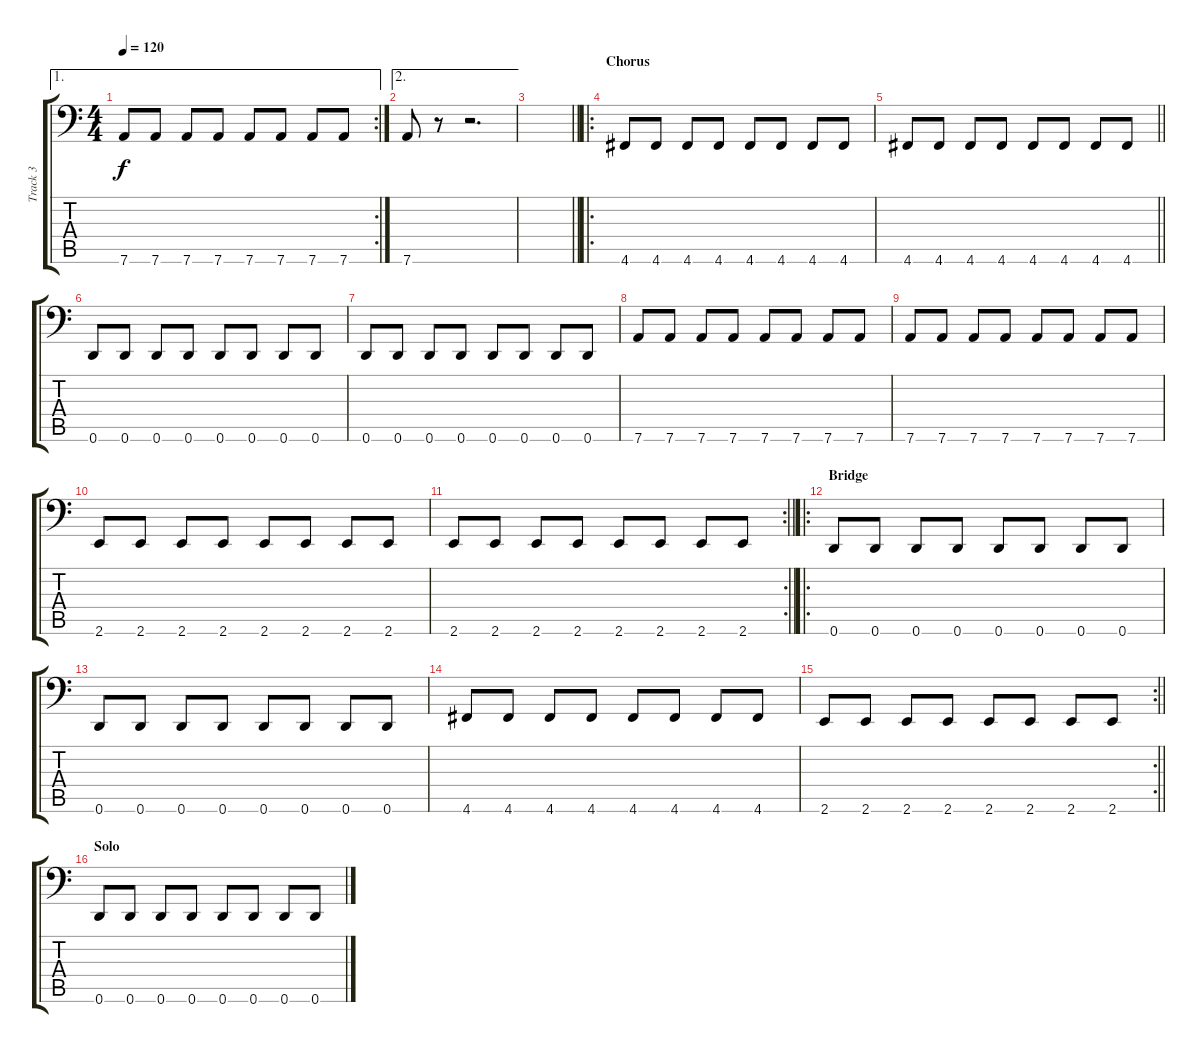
\track ("Track 3" "Track 3") {instrument electricbasspick}
\staff {score tabs}
\tuning (E3 B2 G2 D2 A1 D1) {hide}
\ae 1
\rc 2
\ts (4 4)
\tempo 120
\clef f4
\ks c
7.6.8{dy f} 7.6.8 7.6.8 7.6.8 7.6.8 7.6.8 7.6.8 7.6.8 |
\ae 2
7.6.8 r.8 r.2{d} |
\barLineRight lightlight
|
\ro
\section ("" "Chorus")
4.6.8 4.6.8 4.6.8 4.6.8 4.6.8 4.6.8 4.6.8 4.6.8 |
\barLineRight lightlight
4.6.8 4.6.8 4.6.8 4.6.8 4.6.8 4.6.8 4.6.8 4.6.8 |
0.6.8 0.6.8 0.6.8 0.6.8 0.6.8 0.6.8 0.6.8 0.6.8 |
0.6.8 0.6.8 0.6.8 0.6.8 0.6.8 0.6.8 0.6.8 0.6.8 |
7.6.8 7.6.8 7.6.8 7.6.8 7.6.8 7.6.8 7.6.8 7.6.8 |
7.6.8 7.6.8 7.6.8 7.6.8 7.6.8 7.6.8 7.6.8 7.6.8 |
2.6.8 2.6.8 2.6.8 2.6.8 2.6.8 2.6.8 2.6.8 2.6.8 |
\rc 2
\barLineRight lightlight
2.6.8 2.6.8 2.6.8 2.6.8 2.6.8 2.6.8 2.6.8 2.6.8 |
\ro
\section ("" "Bridge")
0.6.8 0.6.8 0.6.8 0.6.8 0.6.8 0.6.8 0.6.8 0.6.8 |
0.6.8 0.6.8 0.6.8 0.6.8 0.6.8 0.6.8 0.6.8 0.6.8 |
4.6.8 4.6.8 4.6.8 4.6.8 4.6.8 4.6.8 4.6.8 4.6.8 |
\rc 2
\barLineRight lightlight
2.6.8 2.6.8 2.6.8 2.6.8 2.6.8 2.6.8 2.6.8 2.6.8 |
\section ("" "Solo")
0.6.8 0.6.8 0.6.8 0.6.8 0.6.8 0.6.8 0.6.8 0.6.8
